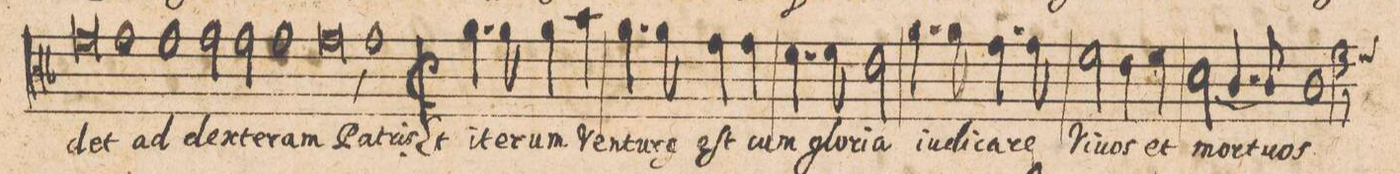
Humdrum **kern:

**kern	**text
*I"CANTVS.	*
*clefC3	*
*k[b-]	*
*met(C|)	*
*M3/1	*
0g\	-det
1g\	ad
=114-	=114-
1g\	dex-
2g\	-te-
2g\	-ram
1g\	Pa-
=115-	=115-
0g\,<	-tris.
1g\	Et
=116-	=116-
*M2/2	*
*met(C|)	*
*mmet(c|)	*
4.a\	i-
8a\	-te-
4a\	-rum
4b-\	Ven-
=117-	=117-
4.a\	-tu-
8a\	-r(us)
4g\	eſt
4g\	cum
=118-	=118-
4.f\	glo-
8f\	-ri-
2e\	-a
=119-	=119-
4.a\	iu-
8a\	-di-
4.g\	-ca-
8g\	-re
=120-	=120-
2f\	Vi-
4e\	-uos
4f\	et
=121-	=121-
(<2d\	mor-
4.c/	.
8c/)	-tu-
=122-	=122-
*custos:f	*
1c\	-os
=123-	=123-
*M3/1	*
*-	*-
